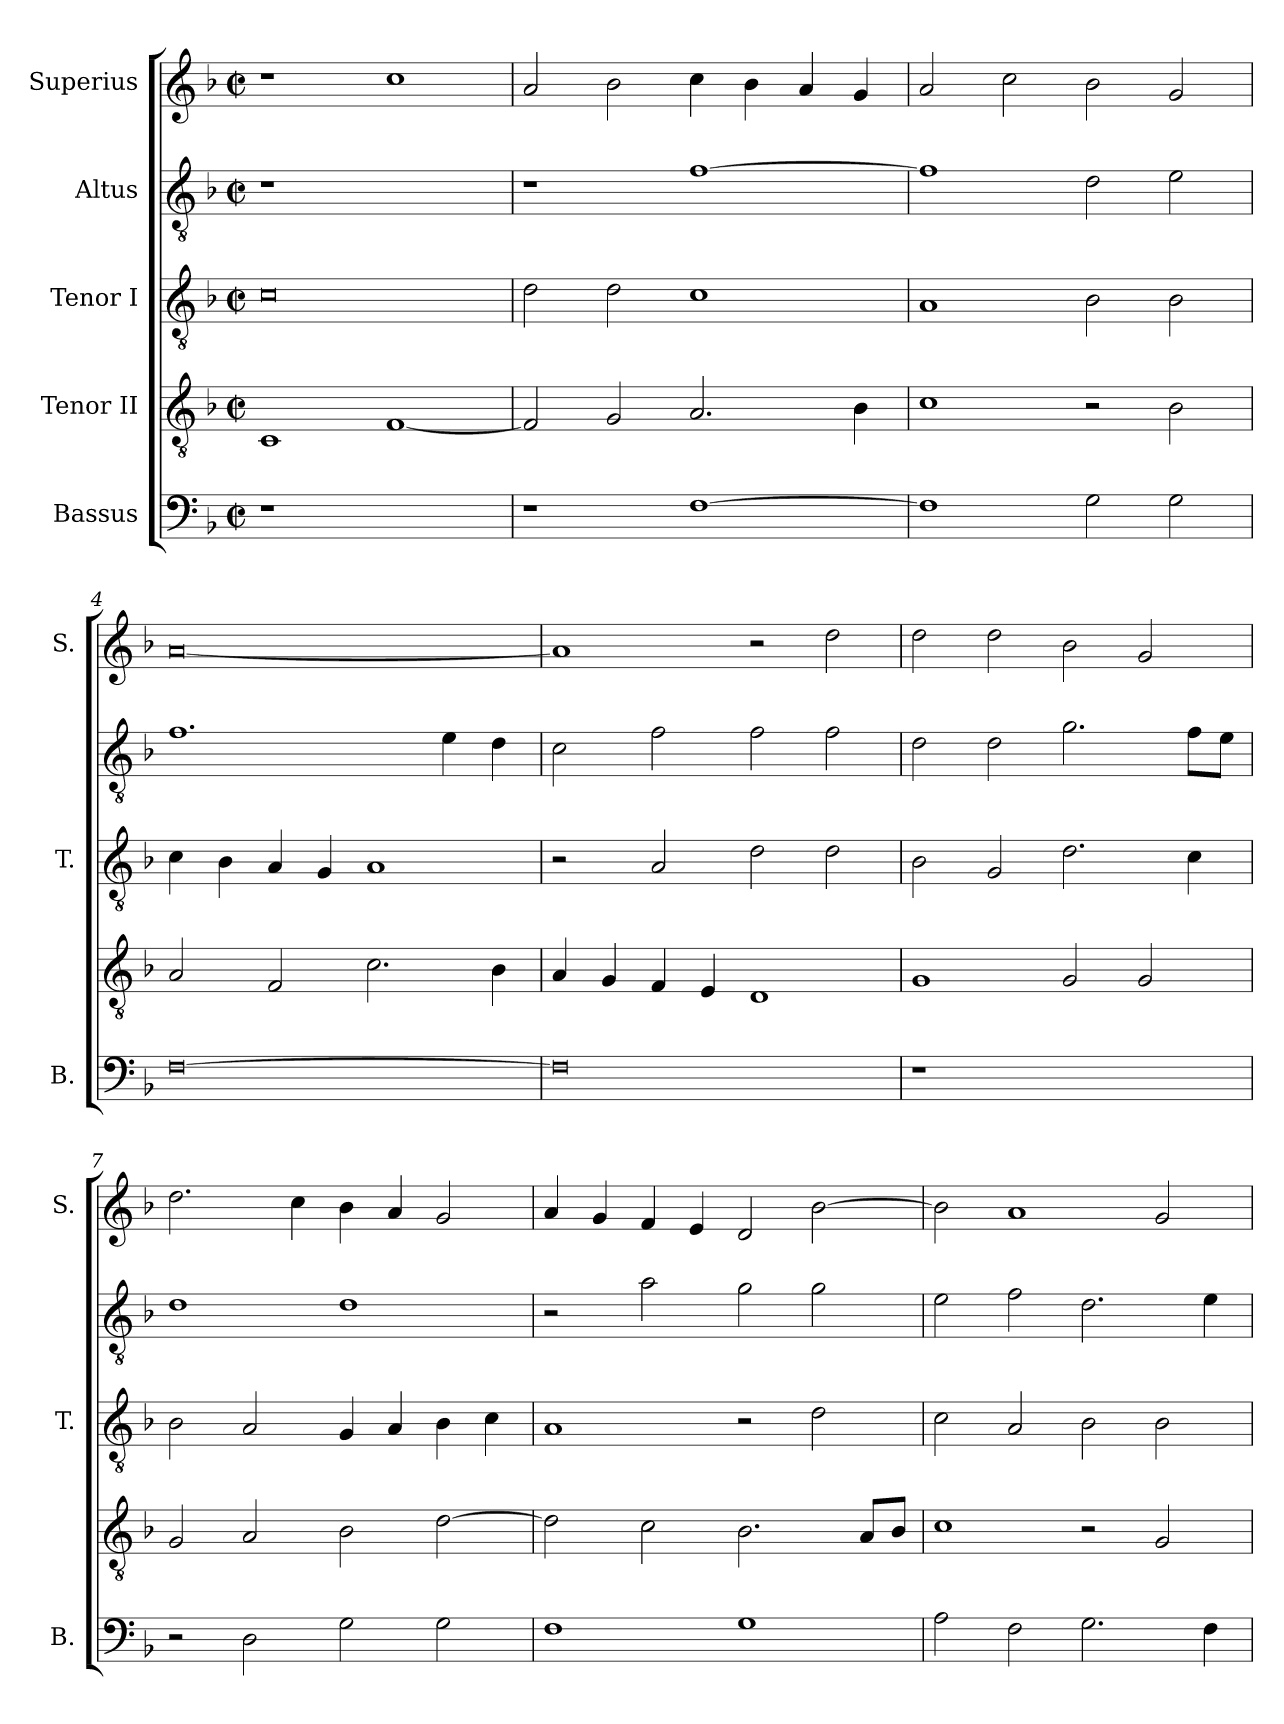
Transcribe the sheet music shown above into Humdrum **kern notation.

**kern	**kern	**kern	**kern	**kern
*part5	*part4	*part3	*part2	*part1
*staff5	*staff4	*staff3	*staff2	*staff1
*I"Bassus	*I"Tenor II	*I"Tenor I	*I"Altus	*I"Superius
*I'B.	*	*I'T.	*	*I'S.
!!LO:PB:g=z
*clefF4	*clefGv2	*clefGv2	*clefGv2	*clefG2
*	*ITrd7c12	*ITrd7c12	*ITrd7c12	*
*k[b-]	*k[b-]	*k[b-]	*k[b-]	*k[b-]
*F:	*F:	*F:	*F:	*F:
*M2/2	*M2/2	*M2/2	*M2/2	*M2/2
*met(c|)	*met(c|)	*met(c|)	*met(c|)	*met(c|)
=1	=1	=1	=1	=1
!LO:N:vis=1	!	!	!LO:N:vis=1	!
1r	1CCi	0Ci	1r	1r
1ryy	[<1FFi	.	1ryy	1cci
=2	=2	=2	=2	=2
1r	2FFi/]	2Di\	1r	2ai/
.	2GGi/	2Di\	.	2b-i\
[>1Fi	2.AAi/	1Ci	[>1Fi	4cci\
.	.	.	.	4b-i\
.	.	.	.	4ai/
.	4BB-i\	.	.	4gi/
=3	=3	=3	=3	=3
1Fi]	1Ci	1AAi	1Fi]	2ai/
.	.	.	.	2cci\
2Gi\	2r	2BB-i\	2Di\	2b-i\
2Gi\	2BB-i\	2BB-i\	2Ei\	2gi/
=4	=4	=4	=4	=4
[>0Fi	2AAi/	4Ci\	1.Fi	[<0ai
.	.	4BB-i\	.	.
.	2FFi/	4AAi/	.	.
.	.	4GGi/	.	.
.	2.Ci\	1AAi	.	.
.	.	.	4Ei\	.
.	4BB-i\	.	4Di\	.
!!LO:LB:g=z
=5	=5	=5	=5	=5
0Fi]	4AAi/	2r	2Ci\	1ai]
.	4GGi/	.	.	.
.	4FFi/	2AAi/	2Fi\	.
.	4EEi/	.	.	.
.	1DDi	2Di\	2Fi\	2r
.	.	2Di\	2Fi\	2ddi\
=6	=6	=6	=6	=6
!LO:N:vis=1	!	!	!	!
1r	1GGi	2BB-i\	2Di\	2ddi\
.	.	2GGi/	2Di\	2ddi\
1ryy	2GGi/	2.Di\	2.Gi\	2b-i\
.	2GGi/	.	.	2gi/
.	.	4Ci\	8Fi\L	.
.	.	.	8Ei\J	.
=7	=7	=7	=7	=7
2r	2GGi/	2BB-i\	1Di	2.ddi\
2Di\	2AAi/	2AAi/	.	.
.	.	.	.	4cci\
2Gi\	2BB-i\	4GGi/	1Di	4b-i\
.	.	4AAi/	.	4ai/
2Gi\	[>2Di\	4BB-i\	.	2gi/
.	.	4Ci\	.	.
=8	=8	=8	=8	=8
1Fi	2Di\]	1AAi	2r	4ai/
.	.	.	.	4gi/
.	2Ci\	.	2Ai\	4fi/
.	.	.	.	4ei/
1Gi	2.BB-i\	2r	2Gi\	2di/
.	.	2Di\	2Gi\	[>2b-i\
.	8AAi/L	.	.	.
.	8BB-i/J	.	.	.
!!LO:PB:g=z
=9	=9	=9	=9	=9
2Ai\	1Ci	2Ci\	2Ei\	2b-i\]
2Fi\	.	2AAi/	2Fi\	1ai
2.Gi\	2r	2BB-i\	2.Di\	.
.	2GGi/	2BB-i\	.	2gi/
4Fi\	.	.	4Ei\	.
=	=	=	=	=
*-	*-	*-	*-	*-
